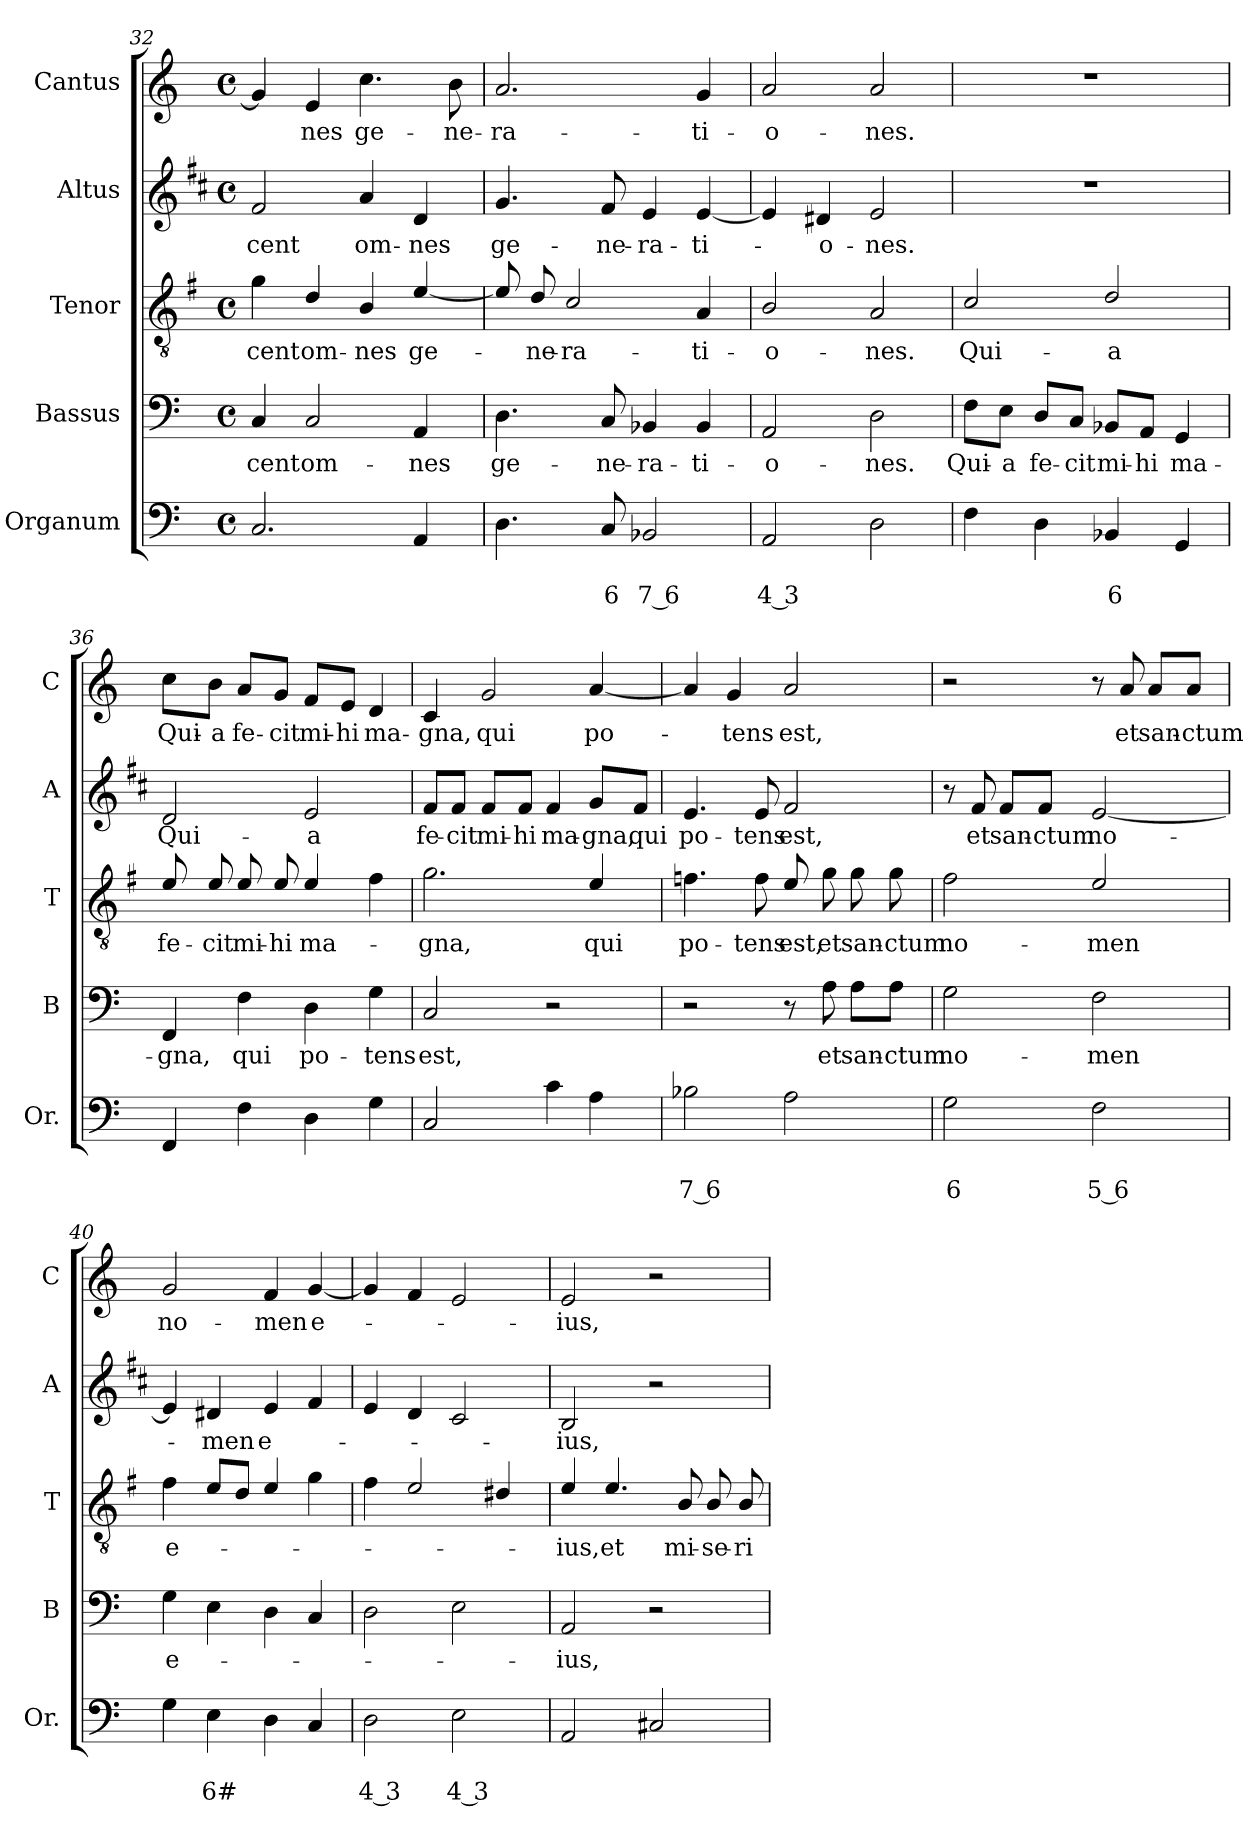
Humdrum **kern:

**kern	**text	**text	**kern	**text	**kern	**text	**kern	**text	**kern	**text
*part5	*part5	*part5	*part4	*part4	*part3	*part3	*part2	*part2	*part1	*part1
*staff5	*staff5	*staff5	*staff4	*staff4	*staff3	*staff3	*staff2	*staff2	*staff1	*staff1
*I"Organum	*	*	*I"Bassus	*	*I"Tenor	*	*I"Altus	*	*I"Cantus	*
*I'Or.	*	*	*I'B	*	*I'T	*	*I'A	*	*I'C	*
*clefF4	*	*	*clefF4	*	*clefGv2	*	*clefG2	*	*clefG2	*
*	*	*	*	*	*ITrd4c7	*	*ITrd1c2	*	*	*
*k[]	*	*	*k[]	*	*k[]	*	*k[]	*	*k[]	*
*C:	*	*	*C:	*	*C:	*	*C:	*	*C:	*
*M4/4	*	*	*M4/4	*	*M4/4	*	*M4/4	*	*M4/4	*
*met(c)	*	*	*met(c)	*	*met(c)	*	*met(c)	*	*met(c)	*
=32	=32	=32	=32	=32	=32	=32	=32	=32	=32	=32
!	!	!	!	!LO:LY:b	!	!LO:LY:b	!	!LO:LY:b	!	!
2.C/	.	.	4C/	-cent	4c\	-cent	2e/	-cent	4g/]	.
!	!	!	!	!LO:LY:b	!	!LO:LY:b	!	!	!	!LO:LY:b
.	.	.	2C/	om-	4G/	om-	.	.	4e/	-nes
!	!	!	!	!	!	!LO:LY:b	!	!LO:LY:b	!	!LO:LY:b
.	.	.	.	.	4E/	-nes	4g/	om-	4.cc\	ge-
!	!	!	!	!LO:LY:b	!	!LO:LY:b	!	!LO:LY:b	!	!
4AA/	.	.	4AA/	-nes	[4A/	ge-	4c/	-nes	.	.
!	!	!	!	!	!	!	!	!	!	!LO:LY:b
.	.	.	.	.	.	.	.	.	8b\	-ne-
=33	=33	=33	=33	=33	=33	=33	=33	=33	=33	=33
!	!	!	!	!LO:LY:b	!	!	!	!LO:LY:b	!	!LO:LY:b
4.D\	.	.	4.D\	ge-	8A/]	.	4.f/	ge-	2.a/	-ra-
!	!	!	!	!	!	!LO:LY:b	!	!	!	!
.	.	.	.	.	8G/	-ne-	.	.	.	.
!	!	!	!	!	!	!LO:LY:b	!	!	!	!
.	.	.	.	.	2F/	-ra-	.	.	.	.
!	!	!LO:LY:b	!	!LO:LY:b	!	!	!	!LO:LY:b	!	!
8C/	.	6	8C/	-ne-	.	.	8e/	-ne-	.	.
!	!	!LO:LY:b	!	!LO:LY:b	!	!	!	!LO:LY:b	!	!
2BB-X/	.	7 6	4BB-X/	-ra-	.	.	4d/	-ra-	.	.
!	!	!	!	!LO:LY:b	!	!LO:LY:b	!	!LO:LY:b	!	!LO:LY:b
.	.	.	4BB-/	-ti-	4D/	-ti-	[4d/	-ti-	4g/	-ti-
!!LO:PB:g=z
=34	=34	=34	=34	=34	=34	=34	=34	=34	=34	=34
!	!	!LO:LY:b	!	!LO:LY:b	!	!LO:LY:b	!	!	!	!LO:LY:b
2AA/	.	4 3	2AA/	-o-	2E/	-o-	4d/]	.	2a/	-o-
!	!	!	!	!	!	!	!	!LO:LY:b	!	!
.	.	.	.	.	.	.	4c#X/	-o-	.	.
!	!	!	!	!LO:LY:b	!	!LO:LY:b	!	!LO:LY:b	!	!LO:LY:b
2D\	.	.	2D\	-nes.	2D/	-nes.	2d/	-nes.	2a/	-nes.
=35	=35	=35	=35	=35	=35	=35	=35	=35	=35	=35
!	!	!	!	!LO:LY:b	!	!LO:LY:b	!	!	!	!
4F\	.	.	8F\L	Qui-	2F/	Qui-	1r	.	1r	.
!	!	!	!	!LO:LY:b	!	!	!	!	!	!
.	.	.	8E\J	-a	.	.	.	.	.	.
!	!	!	!	!LO:LY:b	!	!	!	!	!	!
4D\	.	.	8D/L	fe-	.	.	.	.	.	.
!	!	!	!	!LO:LY:b	!	!	!	!	!	!
.	.	.	8C/J	-cit	.	.	.	.	.	.
!	!	!LO:LY:b	!	!LO:LY:b	!	!LO:LY:b	!	!	!	!
4BB-X/	.	6	8BB-X/L	mi-	2G/	-a	.	.	.	.
!	!	!	!	!LO:LY:b	!	!	!	!	!	!
.	.	.	8AA/J	-hi	.	.	.	.	.	.
!	!	!	!	!LO:LY:b	!	!	!	!	!	!
4GG/	.	.	4GG/	ma-	.	.	.	.	.	.
=36	=36	=36	=36	=36	=36	=36	=36	=36	=36	=36
!	!	!	!	!LO:LY:b	!	!LO:LY:b	!	!LO:LY:b	!	!LO:LY:b
4FF/	.	.	4FF/	-gna,	8A/	fe-	2c/	Qui-	8cc\L	Qui-
!	!	!	!	!	!	!LO:LY:b	!	!	!	!LO:LY:b
.	.	.	.	.	8A/	-cit	.	.	8b\J	-a
!	!	!	!	!LO:LY:b	!	!LO:LY:b	!	!	!	!LO:LY:b
4F\	.	.	4F\	qui	8A/	mi-	.	.	8a/L	fe-
!	!	!	!	!	!	!LO:LY:b	!	!	!	!LO:LY:b
.	.	.	.	.	8A/	-hi	.	.	8g/J	-cit
!	!	!	!	!LO:LY:b	!	!LO:LY:b	!	!LO:LY:b	!	!LO:LY:b
4D\	.	.	4D\	po-	4A/	ma-	2d/	-a	8f/L	mi-
!	!	!	!	!	!	!	!	!	!	!LO:LY:b
.	.	.	.	.	.	.	.	.	8e/J	-hi
!	!	!	!	!LO:LY:b	!	!	!	!	!	!LO:LY:b
4G\	.	.	4G\	-tens	4B\	.	.	.	4d/	ma-
=37	=37	=37	=37	=37	=37	=37	=37	=37	=37	=37
!	!	!	!	!LO:LY:b	!	!LO:LY:b	!	!LO:LY:b	!	!LO:LY:b
2C/	.	.	2C/	est,	2.c\	-gna,	8e/L	fe-	4c/	-gna,
!	!	!	!	!	!	!	!	!LO:LY:b	!	!
.	.	.	.	.	.	.	8e/J	-cit	.	.
!	!	!	!	!	!	!	!	!LO:LY:b	!	!LO:LY:b
.	.	.	.	.	.	.	8e/L	mi-	2g/	qui
!	!	!	!	!	!	!	!	!LO:LY:b	!	!
.	.	.	.	.	.	.	8e/J	-hi	.	.
!	!	!	!	!	!	!	!	!LO:LY:b	!	!
4c\	.	.	2r	.	.	.	4e/	ma-	.	.
!	!	!	!	!	!	!LO:LY:b	!	!LO:LY:b	!	!LO:LY:b
4A\	.	.	.	.	4A/	qui	8f/L	-gna,	[4a/	po-
!	!	!	!	!	!	!	!	!LO:LY:b	!	!
.	.	.	.	.	.	.	8e/J	qui	.	.
=38	=38	=38	=38	=38	=38	=38	=38	=38	=38	=38
!	!	!LO:LY:b	!	!	!	!LO:LY:b	!	!LO:LY:b	!	!
2B-X\	.	7 6	2r	.	4.B-X\	po-	4.d/	po-	4a/]	.
!	!	!	!	!	!	!	!	!	!	!LO:LY:b
.	.	.	.	.	.	.	.	.	4g/	-tens
!	!	!	!	!	!	!LO:LY:b	!	!LO:LY:b	!	!
.	.	.	.	.	8B-\	-tens	8d/	-tens	.	.
!	!	!	!	!	!	!LO:LY:b	!	!LO:LY:b	!	!LO:LY:b
2A\	.	.	8r	.	8A/	est,	2e/	est,	2a/	est,
!	!	!	!	!LO:LY:b	!	!LO:LY:b	!	!	!	!
.	.	.	8A\	et	8c\	et	.	.	.	.
!	!	!	!	!LO:LY:b	!	!LO:LY:b	!	!	!	!
.	.	.	8A\L	san-	8c\	san-	.	.	.	.
!	!	!	!	!LO:LY:b	!	!LO:LY:b	!	!	!	!
.	.	.	8A\J	-ctum	8c\	-ctum	.	.	.	.
!!LO:LB:g=z
=39	=39	=39	=39	=39	=39	=39	=39	=39	=39	=39
!	!	!LO:LY:b	!	!LO:LY:b	!	!LO:LY:b	!	!	!	!
2G\	.	6	2G\	no-	2B\	no-	8r	.	2r	.
!	!	!	!	!	!	!	!	!LO:LY:b	!	!
.	.	.	.	.	.	.	8e/	et	.	.
!	!	!	!	!	!	!	!	!LO:LY:b	!	!
.	.	.	.	.	.	.	8e/L	san-	.	.
!	!	!	!	!	!	!	!	!LO:LY:b	!	!
.	.	.	.	.	.	.	8e/J	-ctum	.	.
!	!	!LO:LY:b	!	!LO:LY:b	!	!LO:LY:b	!	!LO:LY:b	!	!
2F\	.	5 6	2F\	-men	2A/	-men	[2d/	no-	8r	.
!	!	!	!	!	!	!	!	!	!	!LO:LY:b
.	.	.	.	.	.	.	.	.	8a/	et
!	!	!	!	!	!	!	!	!	!	!LO:LY:b
.	.	.	.	.	.	.	.	.	8a/L	san-
!	!	!	!	!	!	!	!	!	!	!LO:LY:b
.	.	.	.	.	.	.	.	.	8a/J	-ctum
=40	=40	=40	=40	=40	=40	=40	=40	=40	=40	=40
!	!	!	!	!LO:LY:b	!	!LO:LY:b	!	!	!	!LO:LY:b
4G\	.	.	4G\	e-	4B\	e-	4d/]	.	2g/	no-
!	!	!LO:LY:b	!	!	!	!	!	!LO:LY:b	!	!
4E\	.	6#	4E\	.	8A/L	.	4c#X/	-men	.	.
.	.	.	.	.	8G/J	.	.	.	.	.
!	!	!	!	!	!	!	!	!LO:LY:b	!	!LO:LY:b
4D\	.	.	4D\	.	4A/	.	4d/	e-	4f/	-men
!	!	!	!	!	!	!	!	!	!	!LO:LY:b
4C/	.	.	4C/	.	4c\	.	4e/	.	[4g/	e-
=41	=41	=41	=41	=41	=41	=41	=41	=41	=41	=41
!	!	!LO:LY:b	!	!	!	!	!	!	!	!
2D\	.	4 3	2D\	.	4B\	.	4d/	.	4g/]	.
.	.	.	.	.	2A/	.	4c/	.	4f/	.
!	!	!LO:LY:b	!	!	!	!	!	!	!	!
2E\	.	4 3	2E\	.	.	.	2B/	.	2e/	.
.	.	.	.	.	4G#X/	.	.	.	.	.
=42	=42	=42	=42	=42	=42	=42	=42	=42	=42	=42
!	!	!	!	!LO:LY:b	!	!LO:LY:b	!	!LO:LY:b	!	!LO:LY:b
2AA/	.	.	2AA/	-ius,	4A/	-ius,	2A/	-ius,	2e/	-ius,
!	!	!	!	!	!	!LO:LY:b	!	!	!	!
.	.	.	.	.	4.A/	et	.	.	.	.
2C#X/	.	.	2r	.	.	.	2r	.	2r	.
!	!	!	!	!	!	!LO:LY:b	!	!	!	!
.	.	.	.	.	8E/	mi-	.	.	.	.
!	!	!	!	!	!	!LO:LY:b	!	!	!	!
.	.	.	.	.	8E/	-se-	.	.	.	.
!	!	!	!	!	!	!LO:LY:b	!	!	!	!
.	.	.	.	.	8E/	-ri-	.	.	.	.
=	=	=	=	=	=	=	=	=	=	=
*-	*-	*-	*-	*-	*-	*-	*-	*-	*-	*-
